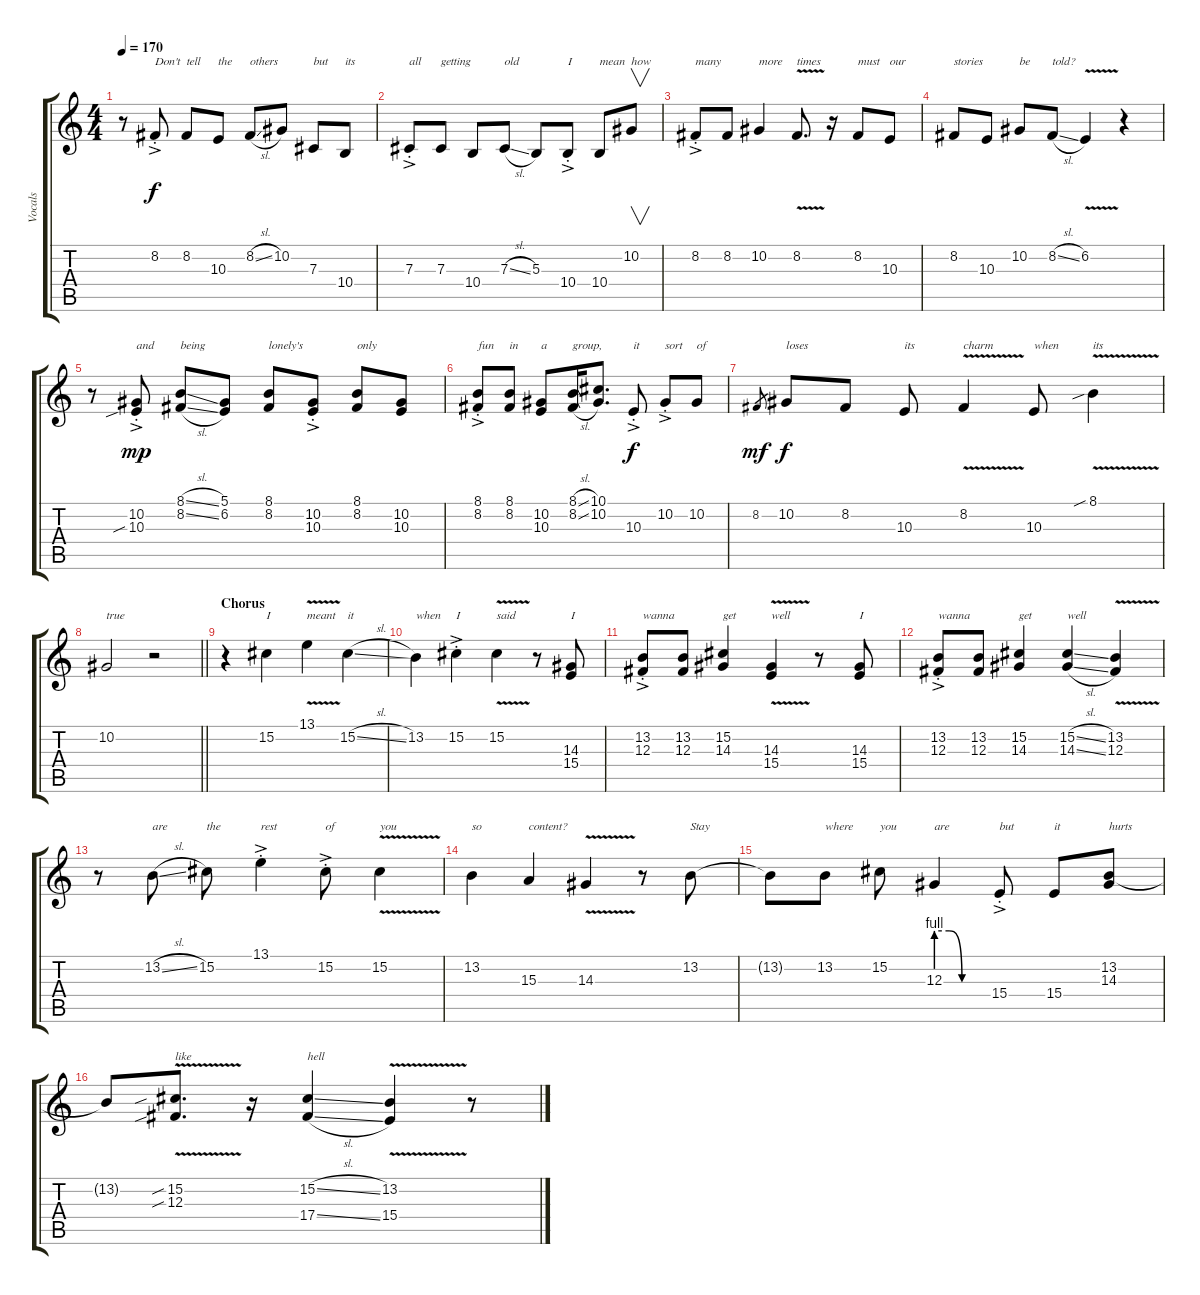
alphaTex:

\track ("Vocals" "Vocals") {instrument pad8sweep}
\staff {score tabs}
\tuning (Eb4 Bb3 Gb3 Db3 Ab2 Db2) {hide}
\ts (4 4)
\tempo 170
\clef g2
\ks c
r.8{dy f} 8.2{ac st}.8{txt "Don't"} 8.2.8{txt "tell"} 10.3.8{txt "the"} 8.2{sl}.8{txt "others"} 10.2.8 7.3.8{txt "but"} 10.4.8{txt "its"} |
7.3{ac st}.8{txt "all"} 7.3.8{txt "getting"} 10.4.8 7.3{sl}.8{txt "old"} 5.3.8 10.4{ac st}.8{txt "I"} 10.4.8{txt "mean"} 10.2.8{v txt "how"} |
8.2{ac st}.8{txt "many"} 8.2.8 10.2.4{txt "more"} 8.2{v}.8{d txt "times"} r.16 8.2.8{txt "must"} 10.3.8{txt "our"} |
8.2.8{txt "stories"} 10.3.8 10.2.8{txt "be"} 8.2{sl}.8{txt "told?"} 6.2{v}.4 r.4 |
r.8 (10.2 10.3{sib ac st}).8{txt "and" dy mp} (8.1{sl} 8.2{sl}).8{txt "being"} (5.1 6.2).8 (8.1 8.2).8{txt "lonely's"} (10.2 10.3{ac st}).8 (8.1 8.2).8{txt "only"} (10.2 10.3).8 |
(8.1 8.2{ac st}).8{txt "fun"} (8.1 8.2).8{txt "in"} (10.2 10.3).8{txt "a"} (8.1{sl} 8.2{sl}).16{txt "group,"} (10.1 10.2).8{d} 10.3{ac st}.8{txt "it" dy f} 10.2{ac st}.8{txt "sort"} 10.2.8{txt "of"} |
8.2.8{gr dy mf} 10.2.8{txt "loses" dy f} 8.2.8 10.3.8{txt "its"} 8.2{v}.4{txt "charm"} 10.3.8{txt "when"} 8.1{v sib}.4{txt "its"} |
\barLineRight lightlight
10.2.2{txt "true"} r.2 |
\section ("" "Chorus")
r.4 15.2.4{txt "I"} 13.1{v}.4{txt "meant"} 15.2{sl}.4{txt "it"} |
13.2.4{txt "when"} 15.2{ac st}.4{txt "I"} 15.2{v}.4{txt "said"} r.8 (14.3 15.4).8{txt "I"} |
(13.2{ac st} 12.3{ac st}).8{txt "wanna"} (13.2 12.3).8 (15.2 14.3).4{txt "get"} (14.3{v} 15.4{v}).4{txt "well"} r.8 (14.3 15.4).8{txt "I"} |
(13.2{ac st} 12.3{ac st}).8{txt "wanna"} (13.2 12.3).8 (15.2 14.3).4{txt "get"} (15.2{sl} 14.3{sl}).4{txt "well"} (13.2{v} 12.3{v}).4 |
r.8 13.2{sl}.8{txt "are"} 15.2.8{txt "the"} 13.1{ac st}.4{txt "rest"} 15.2{ac st}.8{txt "of"} 15.2{v}.4{txt "you"} |
13.2.4{txt "so"} 15.3.4{txt "content?"} 14.3{v}.4 r.8 13.2.8{txt "Stay"} |
13.2{t}.8 13.2.8{txt "where"} 15.2.8{txt "you"} 12.3{be (custom 0 4 15 4 30 0 60 0)}.4{txt "are"} 15.4{ac st}.8{txt "but"} 15.4.8{txt "it"} (13.2 14.3).8{txt "hurts"} |
13.2{t}.8 (15.2{v sib} 12.3{v sib}).8{d txt "like"} r.16 (15.2{sl} 17.4{sl}).4{txt "hell"} (13.2{v} 15.4{v}).4 r.8
